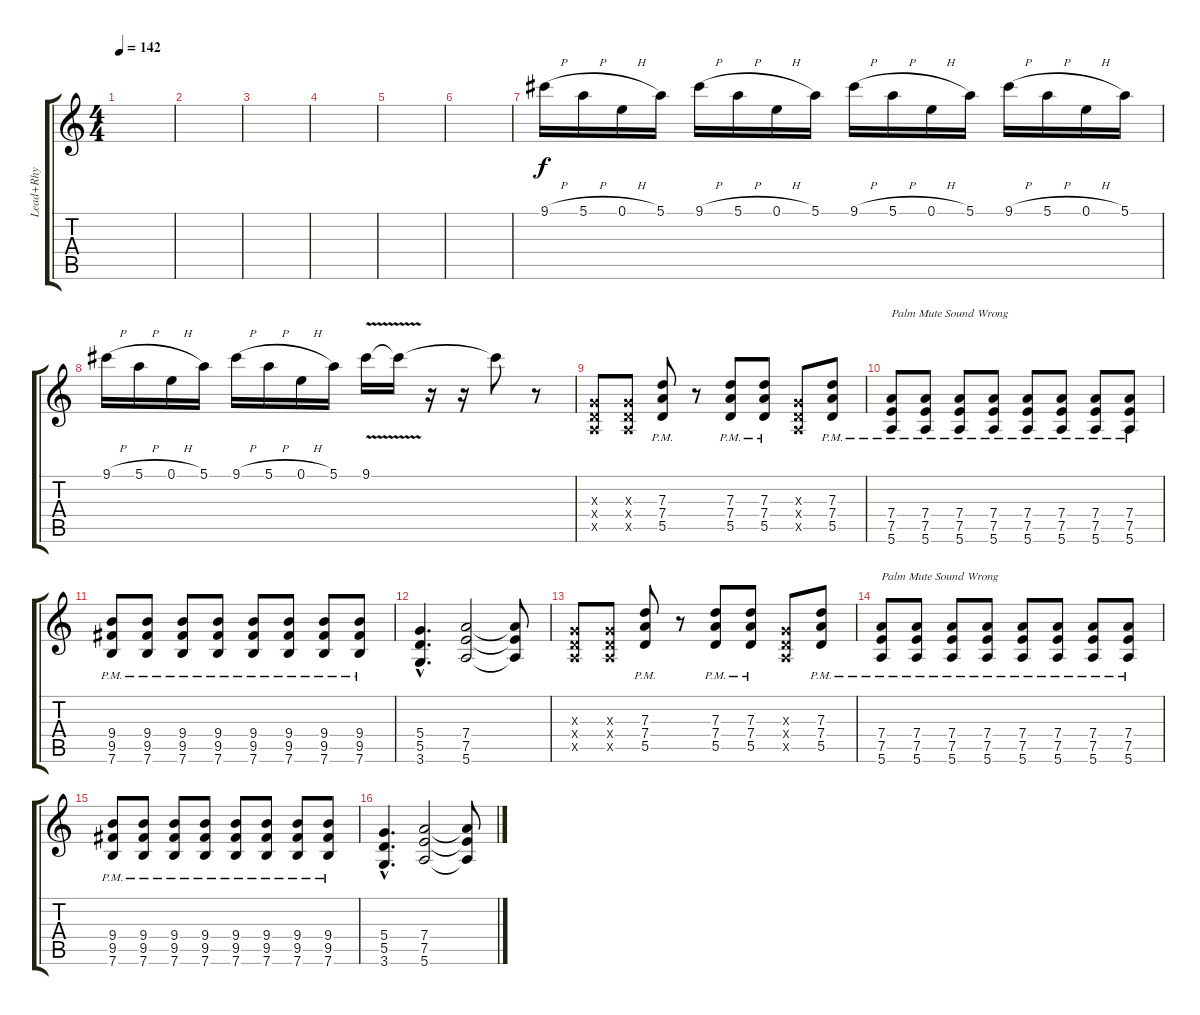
\track ("Lead+Rhy" "Lead+Rhy") {instrument distortionguitar}
\staff {score tabs}
\tuning (E4 B3 G3 D3 A2 E2) {hide}
\ts (4 4)
\tempo 142
\clef g2
\ks c
|
|
|
|
|
|
9.1{h}.16 5.1{h}.16 0.1{h}.16 5.1.16 9.1{h}.16 5.1{h}.16 0.1{h}.16 5.1.16 9.1{h}.16 5.1{h}.16 0.1{h}.16 5.1.16 9.1{h}.16 5.1{h}.16 0.1{h}.16 5.1.16 |
9.1{h}.16 5.1{h}.16 0.1{h}.16 5.1.16 9.1{h}.16 5.1{h}.16 0.1{h}.16 5.1.16 9.1{v}.16 9.1{t}.16 r.16 r.16 9.1{t}.8 r.8 |
(0.3{x} 0.4{x} 0.5{x}).8{volume 11 instrument electricguitarmuted} (0.3{x} 0.4{x} 0.5{x}).8 (7.3{pm} 7.4{pm} 5.5{pm}).8 r.8 (7.3{pm} 7.4{pm} 5.5{pm}).8 (7.3{pm} 7.4{pm} 5.5{pm}).8 (0.3{x} 0.4{x} 0.5{x}).8 (7.3{pm} 7.4{pm} 5.5{pm}).8 |
(7.4{pm} 7.5{pm} 5.6{pm}).8{txt "Palm Mute Sound Wrong"} (7.4{pm} 7.5{pm} 5.6{pm}).8 (7.4{pm} 7.5{pm} 5.6{pm}).8 (7.4{pm} 7.5{pm} 5.6{pm}).8 (7.4{pm} 7.5{pm} 5.6{pm}).8 (7.4{pm} 7.5{pm} 5.6{pm}).8 (7.4{pm} 7.5{pm} 5.6{pm}).8 (7.4{pm} 7.5{pm} 5.6{pm}).8 |
(9.4{pm} 9.5{pm} 7.6{pm}).8 (9.4{pm} 9.5{pm} 7.6{pm}).8 (9.4{pm} 9.5{pm} 7.6{pm}).8 (9.4{pm} 9.5{pm} 7.6{pm}).8 (9.4{pm} 9.5{pm} 7.6{pm}).8 (9.4{pm} 9.5{pm} 7.6{pm}).8 (9.4{pm} 9.5{pm} 7.6{pm}).8 (9.4{pm} 9.5{pm} 7.6{pm}).8 |
(5.4{hac} 5.5{hac} 3.6{hac}).4{d} (7.4 7.5 5.6).2 (7.4{t} 7.5{t} 5.6{t}).8 |
(0.3{x} 0.4{x} 0.5{x}).8 (0.3{x} 0.4{x} 0.5{x}).8 (7.3{pm} 7.4{pm} 5.5{pm}).8 r.8 (7.3{pm} 7.4{pm} 5.5{pm}).8 (7.3{pm} 7.4{pm} 5.5{pm}).8 (0.3{x} 0.4{x} 0.5{x}).8 (7.3{pm} 7.4{pm} 5.5{pm}).8 |
(7.4{pm} 7.5{pm} 5.6{pm}).8{txt "Palm Mute Sound Wrong"} (7.4{pm} 7.5{pm} 5.6{pm}).8 (7.4{pm} 7.5{pm} 5.6{pm}).8 (7.4{pm} 7.5{pm} 5.6{pm}).8 (7.4{pm} 7.5{pm} 5.6{pm}).8 (7.4{pm} 7.5{pm} 5.6{pm}).8 (7.4{pm} 7.5{pm} 5.6{pm}).8 (7.4{pm} 7.5{pm} 5.6{pm}).8 |
(9.4{pm} 9.5{pm} 7.6{pm}).8 (9.4{pm} 9.5{pm} 7.6{pm}).8 (9.4{pm} 9.5{pm} 7.6{pm}).8 (9.4{pm} 9.5{pm} 7.6{pm}).8 (9.4{pm} 9.5{pm} 7.6{pm}).8 (9.4{pm} 9.5{pm} 7.6{pm}).8 (9.4{pm} 9.5{pm} 7.6{pm}).8 (9.4{pm} 9.5{pm} 7.6{pm}).8 |
(5.4{hac} 5.5{hac} 3.6{hac}).4{d} (7.4 7.5 5.6).2 (7.4{t} 7.5{t} 5.6{t}).8
